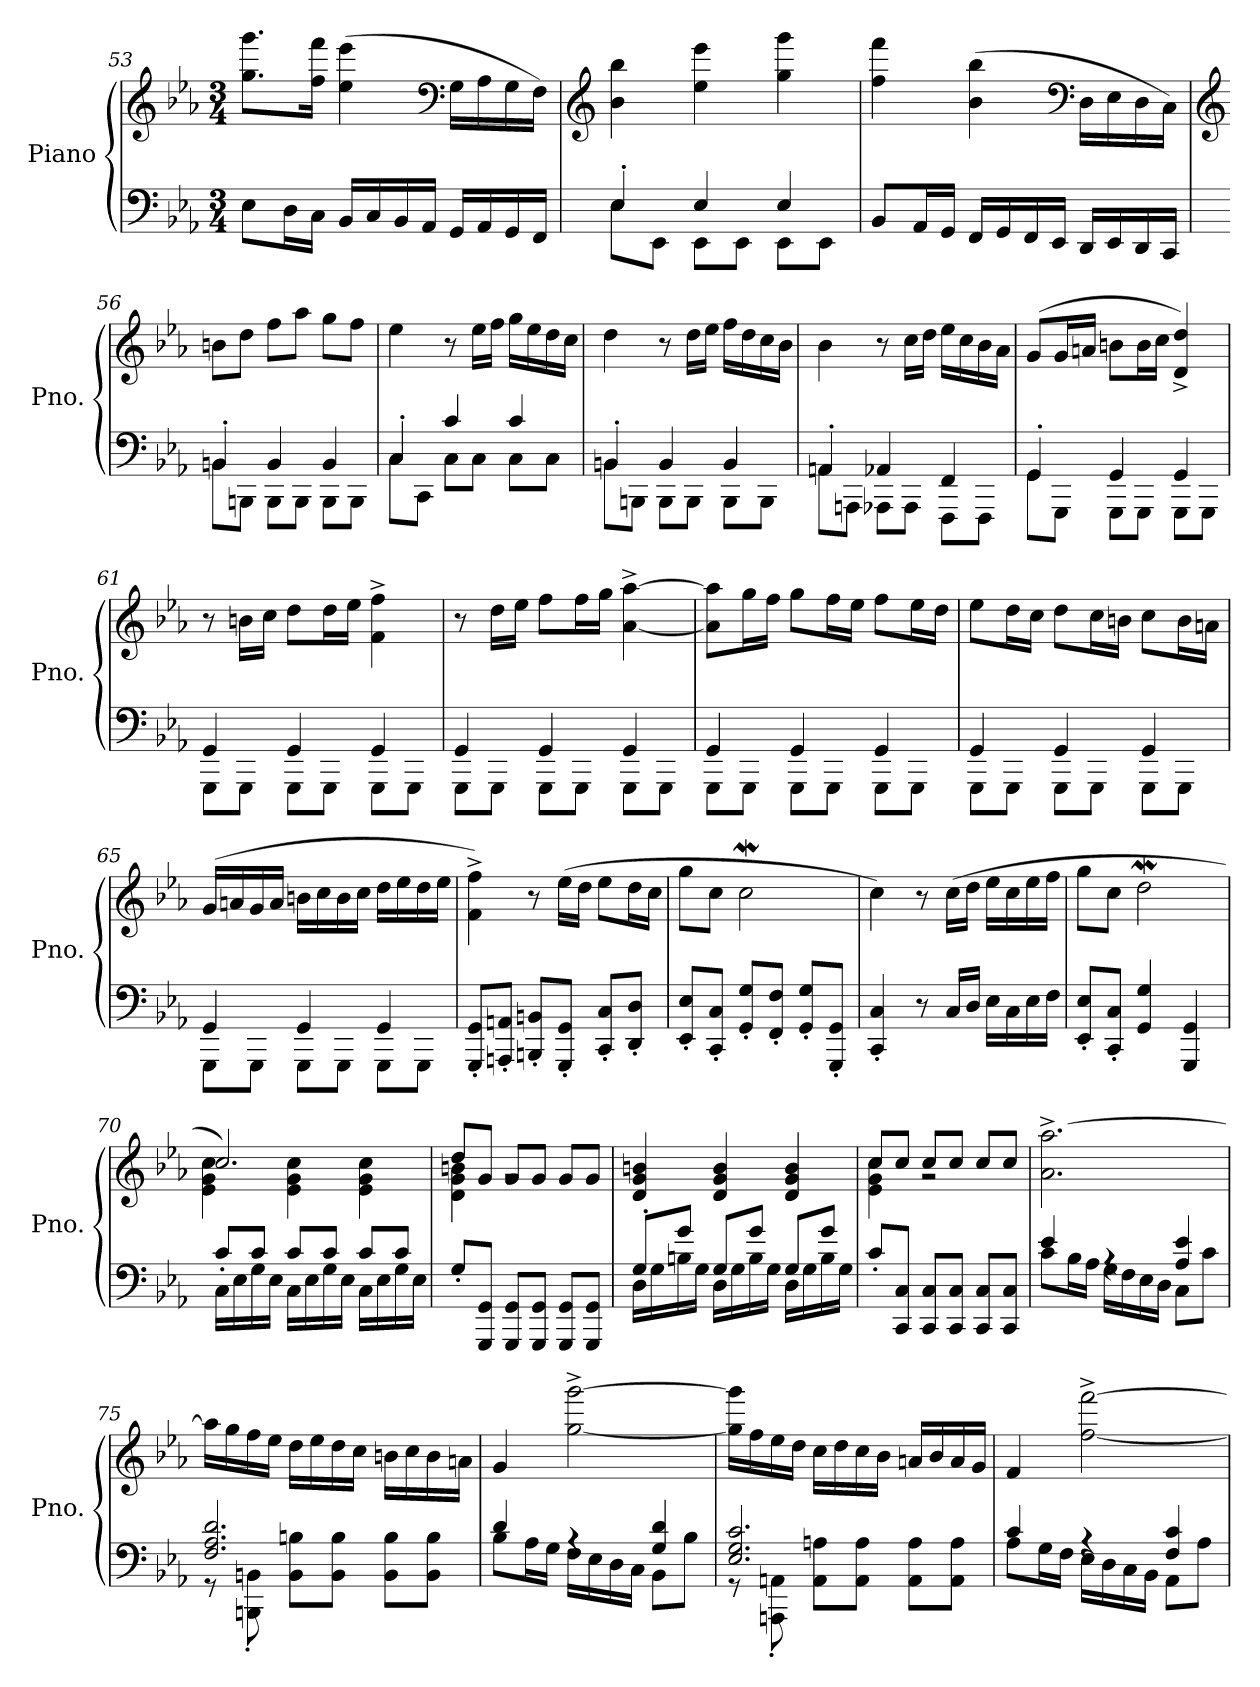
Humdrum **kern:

**kern	**kern
*part1	*part1
*staff2	*staff1
*I"Piano	*
*I'Pno.	*
*clefF4	*clefG2
*k[b-e-a-]	*k[b-e-a-]
*M3/4	*M3/4
=53	=53
8E-\L	8.gg\ 8.ggg\L
16D\L	.
16C\JJ	16ff\ 16fff\Jk
16BB-/LL	(>4ee-\ 4eee-\
16C/	.
16BB-/	.
16AA-/JJ	.
*	*clefF4
16GG/LL	16G\LL
16AA-/	16A-\
16GG/	16G\
16FF/JJ	16F\JJ)
=54	=54
*	*clefG2
*^	*
4E-'/	8E-\L	4b-\ 4bb-\
.	8EE-\J	.
4E-/	8EE-\L	4ee-\ 4eee-\
.	8EE-\J	.
4E-/	8EE-\L	4gg\ 4ggg\
.	8EE-\J	.
*v	*v	*
!!LO:LB:g=z
=55	=55
8BB-/L	4ff\ 4fff\
16AA-/L	.
16GG/JJ	.
16FF/LL	(>4b-\ 4bb-\
16GG/	.
16FF/	.
16EE-/JJ	.
*	*clefF4
16DD/LL	16D\LL
16EE-/	16E-\
16DD/	16D\
16CC/JJ	16C\JJ)
=56	=56
*	*clefG2
*^	*
4BBn'/	8BB\L	8bn\L
.	8BBBn\J	8dd\J
4BB/	8BBB\L	8ff\L
.	8BBB\J	8aa-\J
4BB/	8BBB\L	8gg\L
.	8BBB\J	8ff\J
=57	=57	=57
4C'/	8C\L	4ee-\
.	8CC\J	.
4c/	8C\L	8r
.	8C\J	16ee-\LL
.	.	16ff\JJ
4c/	8C\L	16gg\LL
.	.	16ee-\
.	8C\J	16dd\
.	.	16cc\JJ
=58	=58	=58
4BBn'/	8BB\L	4dd\
.	8BBBn\J	.
4BB/	8BBB\L	8r
.	8BBB\J	16dd\LL
.	.	16ee-\JJ
4BB/	8BBB\L	16ff\LL
.	.	16dd\
.	8BBB\J	16cc\
.	.	16b-\JJ
!!LO:LB:g=z
=59	=59	=59
4AAn'/	8AA\L	4b-\
.	8AAAn\J	.
4AA-X/	8AAA-X\L	8r
.	8AAA-\J	16cc\LL
.	.	16dd\JJ
4FF/	8FFF\L	16ee-\LL
.	.	16cc\
.	8FFF\J	16b-\
.	.	16a-\JJ
=60	=60	=60
4GG'/	8GG\L	(>8g/L
.	8GGG\J	16g/L
.	.	16an/JJ
4GG/	8GGG\L	8bn\L
.	8GGG\J	16b\L
.	.	16cc\JJ
4GG/	8GGG\L	4d/^ 4dd/^)
.	8GGG\J	.
=61	=61	=61
4GG/	8GGG\L	8r
.	8GGG\J	16bn\LL
.	.	16cc\JJ
4GG/	8GGG\L	8dd\L
.	8GGG\J	16dd\L
.	.	16ee-\JJ
4GG/	8GGG\L	4f\^ 4ff\^
.	8GGG\J	.
=62	=62	=62
4GG/	8GGG\L	8r
.	8GGG\J	16dd\LL
.	.	16ee-\JJ
4GG/	8GGG\L	8ff\L
.	8GGG\J	16ff\L
.	.	16gg\JJ
4GG/	8GGG\L	[4a-\^ [4aa-\^
.	8GGG\J	.
!!LO:LB:g=z
=63	=63	=63
4GG/	8GGG\L	8a-\] 8aa-\]L
.	8GGG\J	16gg\L
.	.	16ff\JJ
4GG/	8GGG\L	8gg\L
.	8GGG\J	16ff\L
.	.	16ee-\JJ
4GG/	8GGG\L	8ff\L
.	8GGG\J	16ee-\L
.	.	16dd\JJ
=64	=64	=64
4GG/	8GGG\L	8ee-\L
.	8GGG\J	16dd\L
.	.	16cc\JJ
4GG/	8GGG\L	8dd\L
.	8GGG\J	16cc\L
.	.	16bn\JJ
4GG/	8GGG\L	8cc\L
.	8GGG\J	16b\L
.	.	16an\JJ
=65	=65	=65
4GG/	8GGG\L	(>16g/LL
.	.	16an/
.	8GGG\J	16g/
.	.	16a/JJ
4GG/	8GGG\L	16bn\LL
.	.	16cc\
.	8GGG\J	16b\
.	.	16cc\JJ
4GG/	8GGG\L	16dd\LL
.	.	16ee-\
.	8GGG\J	16dd\
.	.	16ee-\JJ
*v	*v	*
=66	=66
8GGG/' 8GG/'L	4f\^ 4ff\^)
8AAAn/' 8AAn/'J	.
8BBBn/' 8BBn/'L	8r
8GGG/' 8GG/'J	(>16ee-\LL
.	16dd\JJ
8CC/' 8C/'L	8ee-\L
8DD/' 8D/'J	16dd\L
.	16cc\JJ
!!LO:PB:g=z
=67	=67
8EE-/' 8E-/'L	8gg\L
8CC/' 8C/'J	8cc\J
8GG/' 8G/'L	2ccW\
8FF/' 8F/'J	.
8GG/' 8G/'L	.
8GGG/' 8GG/'J	.
=68	=68
4CC/' 4C/'	4cc\)
8r	8r
16C/LL	(>16cc\LL
16D/JJ	16dd\JJ
16E-\LL	16ee-\LL
16C\	16cc\
16E-\	16ee-\
16F\JJ	16ff\JJ
=69	=69
8EE-/' 8E-/'L	8gg\L
8CC/' 8C/'J	8cc\J
4GG/ 4G/	2ddW\
4GGG/ 4GG/	.
=70	=70
*^	*^
16C\LL	8c'/L	2.cc/)	4e-\ 4g\ 4cc\
16E-\	.	.	.
16G\	8c/J	.	.
16E-\JJ	.	.	.
16C\LL	8c/L	.	4e-\ 4g\ 4cc\
16E-\	.	.	.
16G\	8c/J	.	.
16E-\JJ	.	.	.
16C\LL	8c/L	.	4e-\ 4g\ 4cc\
16E-\	.	.	.
16G\	8c/J	.	.
16E-\JJ	.	.	.
*v	*v	*	*
=71	=71	=71
8G'/L	8dd/L	4d\ 4g\ 4bn\
8GGG/ 8GG/J	8g/J	.
8GGG/ 8GG/L	8g/L	2rg
8GGG/ 8GG/J	8g/J	.
8GGG/ 8GG/L	8g/L	.
8GGG/ 8GG/J	8g/J	.
*	*v	*v
!!LO:LB:g=z
=72	=72
*^	*
8G'/L	16D\LL	4d/ 4g/ 4bn/
.	16G\	.
8g/J	16Bn\	.
.	16G\JJ	.
8G/L	16D\LL	4d/ 4g/ 4b/
.	16G\	.
8g/J	16B\	.
.	16G\JJ	.
8G/L	16D\LL	4d/ 4g/ 4b/
.	16G\	.
8g/J	16B\	.
.	16G\JJ	.
*v	*v	*
=73	=73
*	*^
8c'/L	8cc/L	4e-\ 4g\ 4cc\
8CC/ 8C/J	8cc/J	.
8CC/ 8C/L	8cc/L	2rg
8CC/ 8C/J	8cc/J	.
8CC/ 8C/L	8cc/L	.
8CC/ 8C/J	8cc/J	.
*	*v	*v
=74	=74
*^	*
4e-/	8c\L	2.a-\^ [2.aa-\^
.	16B-\L	.
.	16A-\JJ	.
4rA	16G\LL	.
.	16F\	.
.	16E-\	.
.	16D\JJ	.
4A-/ 4e-/	8C\L	.
.	8c\J	.
=75	=75	=75
2.F/ 2.A-/ 2.d/	8r	16aa-\LL]
.	.	16gg\
.	8BBBn\' 8BBn\'	16ff\
.	.	16ee-\JJ
.	8BB\ 8Bn\L	16dd\LL
.	.	16ee-\
.	8BB\ 8B\J	16dd\
.	.	16cc\JJ
.	8BB\ 8B\L	16bn\LL
.	.	16cc\
.	8BB\ 8B\J	16b\
.	.	16an\JJ
!!LO:LB:g=z
=76	=76	=76
4d/	8B-\L	4g/
.	16A-\L	.
.	16G\JJ	.
4rA	16F\LL	[2gg\^ [2ggg\^
.	16E-\	.
.	16D\	.
.	16C\JJ	.
4G/ 4d/	8BB-\L	.
.	8B-\J	.
=77	=77	=77
2.E-/ 2.G/ 2.c/	8r	16gg\] 16ggg\]LL
.	.	16ff\
.	8AAAn\' 8AAn\'	16ee-\
.	.	16dd\JJ
.	8AA\ 8An\L	16cc\LL
.	.	16dd\
.	8AA\ 8A\J	16cc\
.	.	16b-\JJ
.	8AA\ 8A\L	16an/LL
.	.	16b-/
.	8AA\ 8A\J	16a/
.	.	16g/JJ
=78	=78	=78
4c/	8A-\L	4f/
.	16G\L	.
.	16F\JJ	.
4rA	16E-\LL	[2ff\^ [2fff\^
.	16D\	.
.	16C\	.
.	16BB-\JJ	.
4F/ 4c/	8AA-\L	.
.	8A-\J	.
*v	*v	*
=	=
*-	*-
